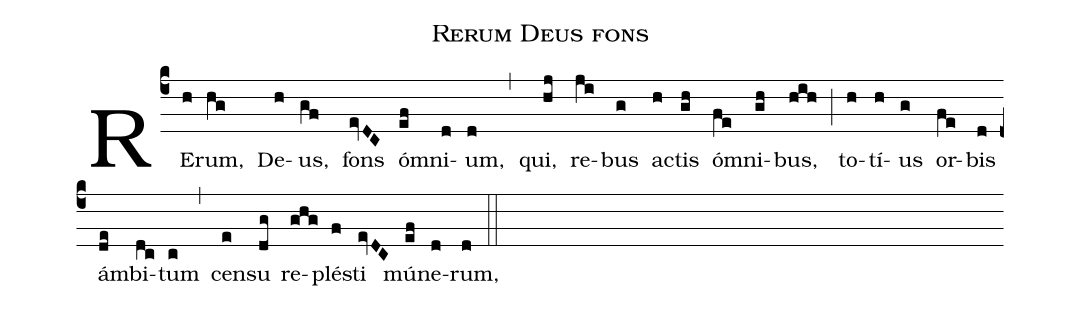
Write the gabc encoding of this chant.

name:Rerum Deus fons;
%%
(c4)RE(h)rum,(hg) De(h)us,(gf) fons(evDC) ó(ef)mni(d)um,(d) (,) qui,(hj) re(ji)bus(g) ac(h)tis(gh) ó(fe)mni(gh)bus,(hih) (;) to(h)tí(h)us(g) or(fe)bis(d) ám(de)bi(dc)tum(c) (,) cen(e)su(dg) re(ghg)plé(f)sti(evDC) mú(ef)ne(d)rum,(d) (::)
